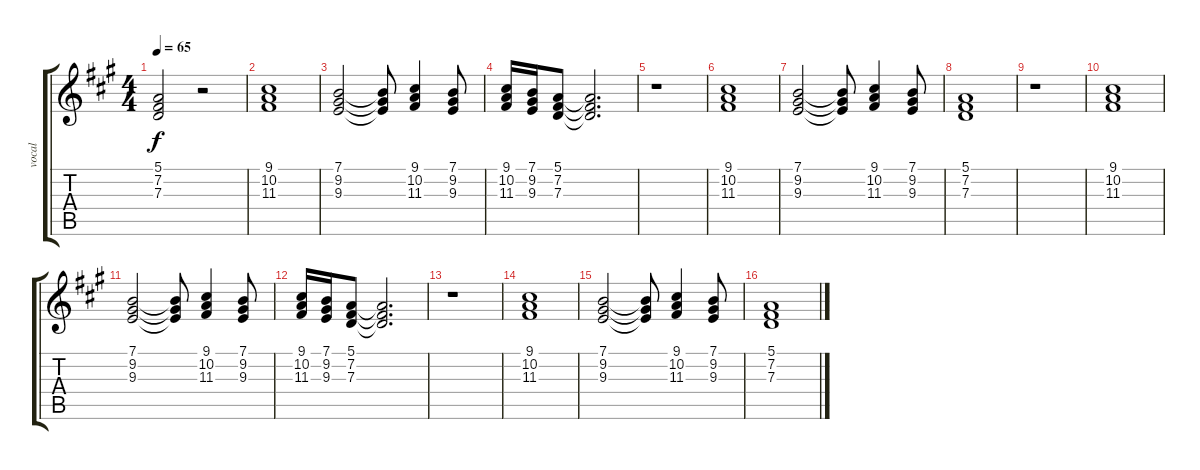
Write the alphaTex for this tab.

\track ("vocal" "vocal") {instrument synthstrings1}
\staff {score tabs}
\tuning (E4 B3 G3 D3 A2 E2) {hide}
\ts (4 4)
\tempo 65
\clef g2
\ks f#minor
(5.1 7.2 7.3).2{dy f} r.2 |
(9.1 10.2 11.3).1 |
(7.1 9.2 9.3).2 (7.1{t} 9.2{t} 9.3{t}).8 (9.1 10.2 11.3).4 (7.1 9.2 9.3).8 |
(9.1 10.2 11.3).16 (7.1 9.2 9.3).16 (5.1 7.2 7.3).8 (5.1{t} 7.2{t} 7.3{t}).2{d} |
r.1 |
(9.1 10.2 11.3).1 |
(7.1 9.2 9.3).2 (7.1{t} 9.2{t} 9.3{t}).8 (9.1 10.2 11.3).4 (7.1 9.2 9.3).8 |
(5.1 7.2 7.3).1 |
r.1 |
(9.1 10.2 11.3).1 |
(7.1 9.2 9.3).2 (7.1{t} 9.2{t} 9.3{t}).8 (9.1 10.2 11.3).4 (7.1 9.2 9.3).8 |
(9.1 10.2 11.3).16 (7.1 9.2 9.3).16 (5.1 7.2 7.3).8 (5.1{t} 7.2{t} 7.3{t}).2{d} |
r.1 |
(9.1 10.2 11.3).1 |
(7.1 9.2 9.3).2 (7.1{t} 9.2{t} 9.3{t}).8 (9.1 10.2 11.3).4 (7.1 9.2 9.3).8 |
(5.1 7.2 7.3).1
